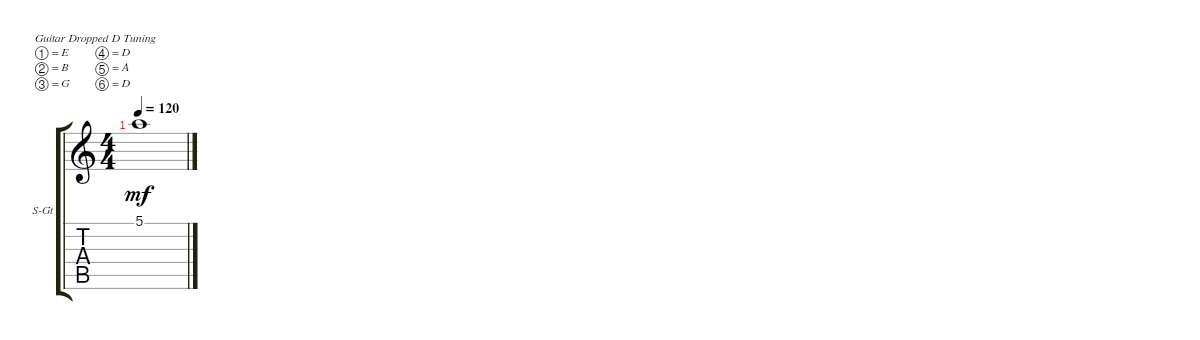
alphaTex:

\bracketExtendMode groupsimilarinstruments
\firstSystemTrackNameOrientation horizontal
\otherSystemsTrackNameOrientation horizontal
\track ("Keyboard (Christian)" "S-Gt") {instrument pad4choir}
\staff {score tabs}
\tuning (E4 B3 G3 D3 A2 D2)
\displaytranspose 12
\ts (4 4)
\tempo 120
\clef g2
\ks c
5.1{t}.1{dy mf}
